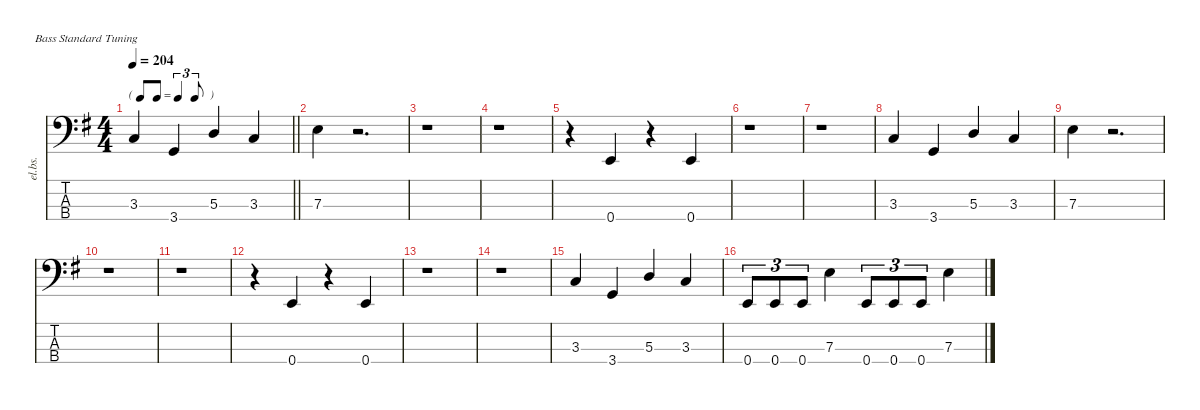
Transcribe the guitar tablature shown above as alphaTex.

\defaultSystemsLayout 4
\hideDynamics
\bracketExtendMode nobrackets
\otherSystemsTrackNameOrientation horizontal
\track ("Cliff Burton" "el.bs.") {defaultSystemsLayout 8 instrument electricbassfinger}
\staff {score tabs}
\tuning (G2 D2 A1 E1)
\ts (4 4)
\beaming (8 2 2 2 2)
\tf triplet8th
\tempo 204
\clef f4
\barLineRight lightlight
\ks eminor
3.3{acc forcenatural}.4{dy f instrument electricbassfinger beam Up} 3.4{acc forcenatural}.4{beam Up} 5.3{acc forcenatural}.4{beam Up} 3.3{acc forcenatural}.4{beam Up} |
7.3{acc forcenatural}.4{beam Down} r.2{d beam Down} |
r.1{beam Down} |
r.1{beam Down} |
r.4{beam Down} 0.4{acc forcenatural}.4{beam Up} r.4{beam Up} 0.4{acc forcenatural}.4{beam Up} |
r.1{beam Down} |
r.1{beam Down} |
3.3{acc forcenatural}.4{beam Up} 3.4{acc forcenatural}.4{beam Up} 5.3{acc forcenatural}.4{beam Up} 3.3{acc forcenatural}.4{beam Up} |
7.3{acc forcenatural}.4{beam Down} r.2{d beam Down} |
r.1{beam Down} |
r.1{beam Down} |
r.4{beam Down} 0.4{acc forcenatural}.4{beam Up} r.4{beam Up} 0.4{acc forcenatural}.4{beam Up} |
r.1{beam Down} |
r.1{beam Down} |
3.3{acc forcenatural}.4{beam Up} 3.4{acc forcenatural}.4{beam Up} 5.3{acc forcenatural}.4{beam Up} 3.3{acc forcenatural}.4{beam Up} |
0.4{acc forcenatural}.8{tu (3 2) beam Up} 0.4{acc forcenatural}.8{tu (3 2) beam Up} 0.4{acc forcenatural}.8{tu (3 2) beam Up} 7.3{acc forcenatural}.4{beam Down} 0.4{acc forcenatural}.8{tu (3 2) beam Up} 0.4{acc forcenatural}.8{tu (3 2) beam Up} 0.4{acc forcenatural}.8{tu (3 2) beam Up} 7.3{acc forcenatural}.4{beam Down}
